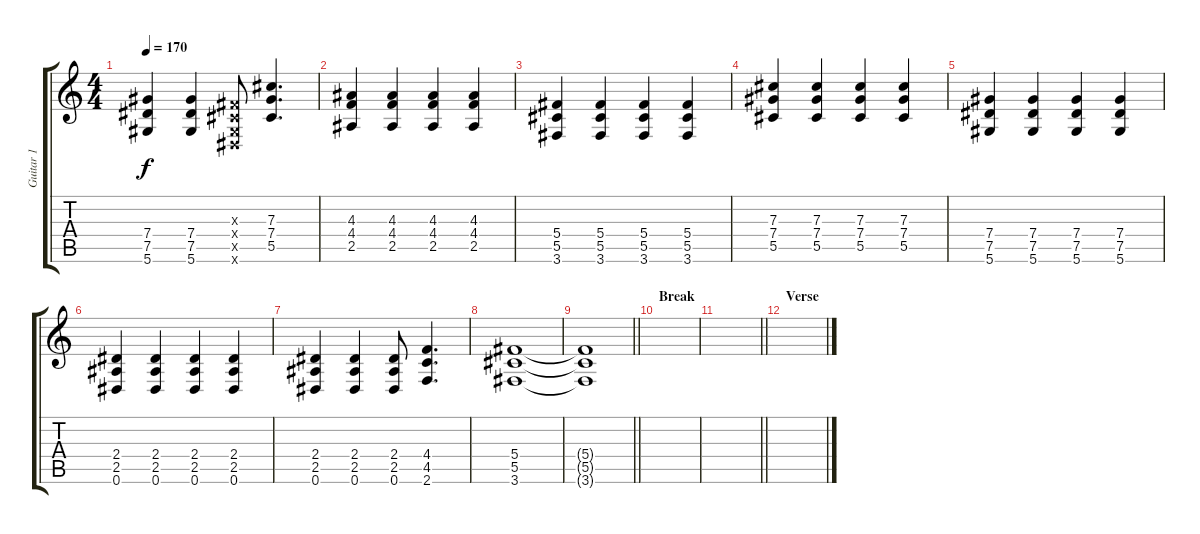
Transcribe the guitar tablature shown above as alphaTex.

\track ("Guitar 1" "Guitar 1") {instrument distortionguitar}
\staff {score tabs}
\tuning (Eb4 Bb3 Gb3 Db3 Ab2 Eb2) {hide}
\ts (4 4)
\tempo 170
\clef g2
\ks c
(7.4 7.5 5.6).4{dy f} (7.4 7.5 5.6).4 (0.3{x} 0.4{x} 0.5{x} 0.6{x}).8 (7.3 7.4 5.5).4{d} |
(4.3 4.4 2.5).4 (4.3 4.4 2.5).4 (4.3 4.4 2.5).4 (4.3 4.4 2.5).4 |
(5.4 5.5 3.6).4 (5.4 5.5 3.6).4 (5.4 5.5 3.6).4 (5.4 5.5 3.6).4 |
(7.3 7.4 5.5).4 (7.3 7.4 5.5).4 (7.3 7.4 5.5).4 (7.3 7.4 5.5).4 |
(7.4 7.5 5.6).4 (7.4 7.5 5.6).4 (7.4 7.5 5.6).4 (7.4 7.5 5.6).4 |
(2.4 2.5 0.6).4 (2.4 2.5 0.6).4 (2.4 2.5 0.6).4 (2.4 2.5 0.6).4 |
(2.4 2.5 0.6).4 (2.4 2.5 0.6).4 (2.4 2.5 0.6).8 (4.4 4.5 2.6).4{d} |
(5.4 5.5 3.6).1 |
\barLineRight lightlight
(5.4{t} 5.5{t} 3.6{t}).1 |
\section ("" "Break")
|
\barLineRight lightlight
|
\section ("" "Verse")
